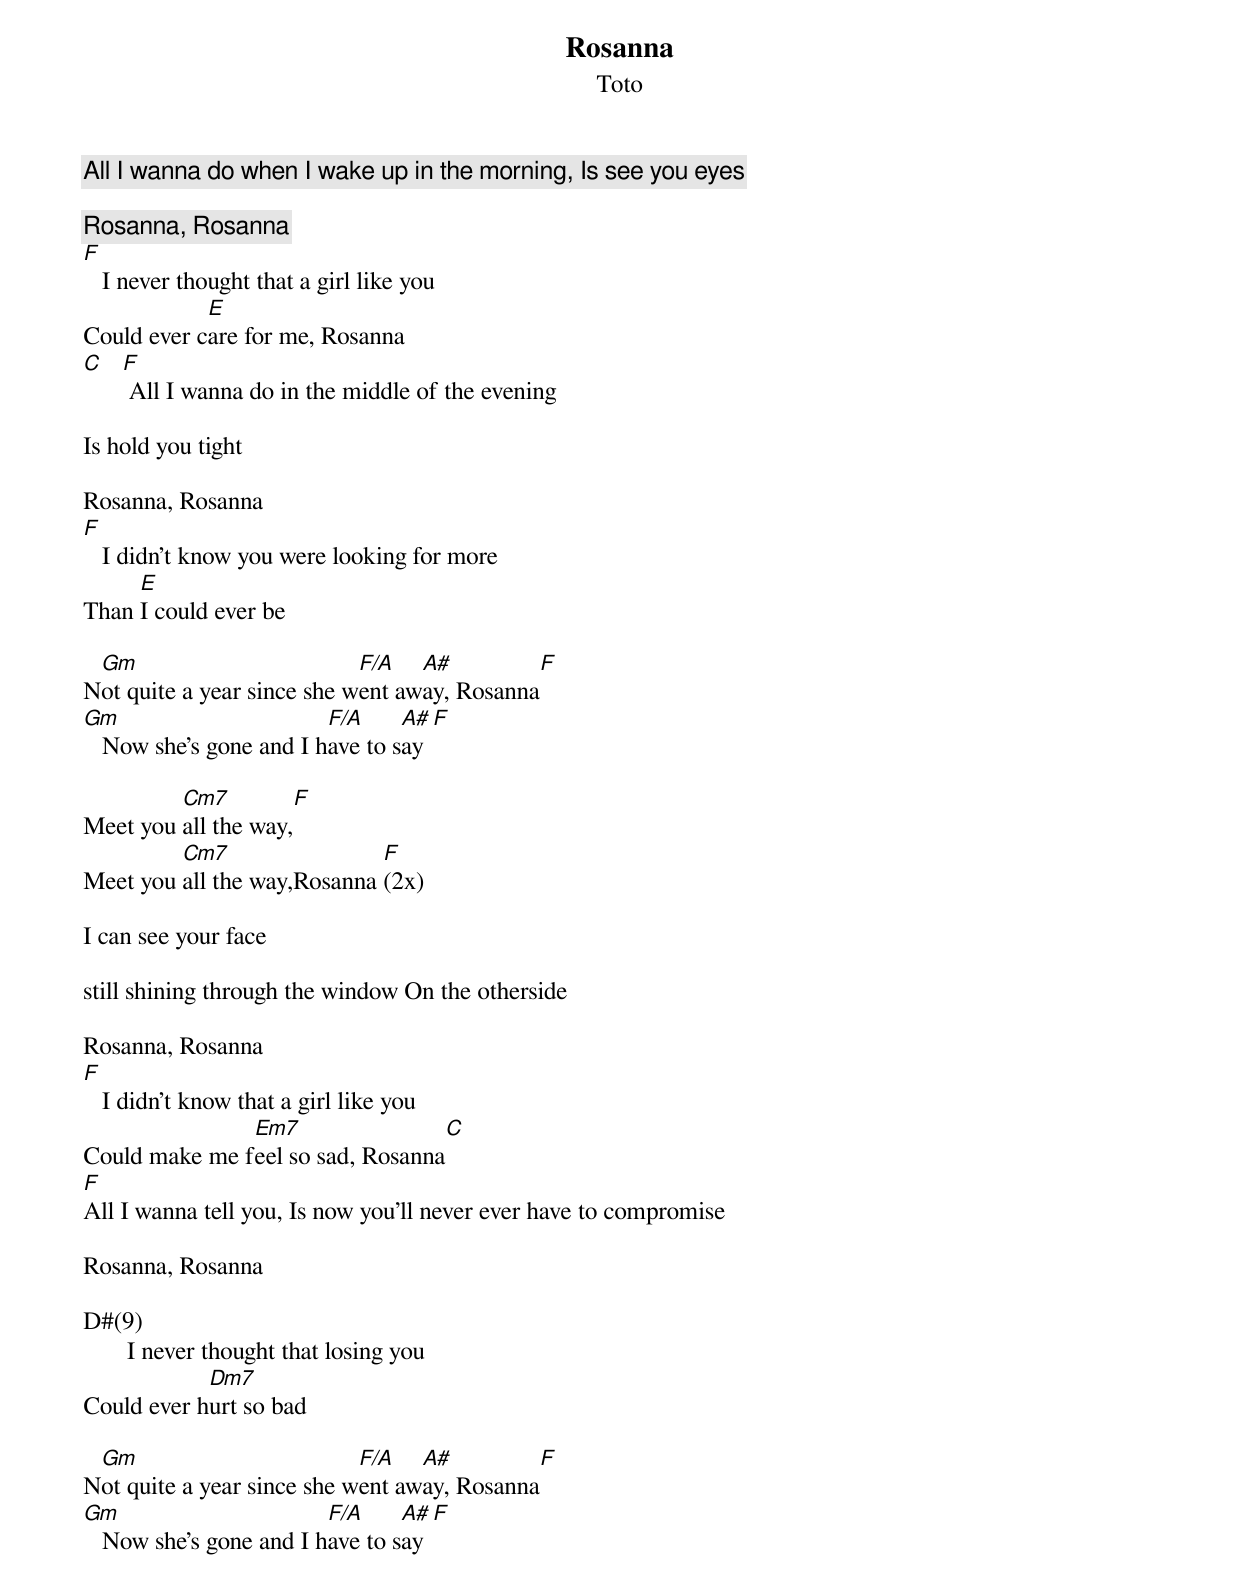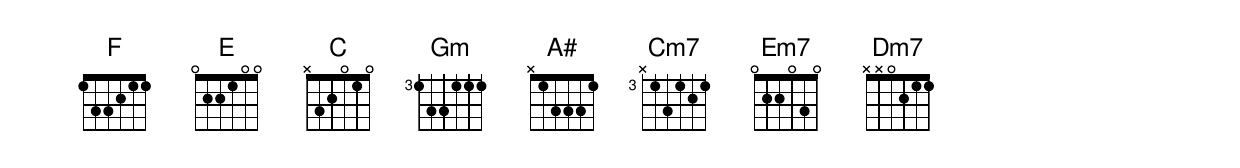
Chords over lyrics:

Rosanna
Toto




All I wanna do when I wake up in the morning, Is see you eyes

Rosanna, Rosanna
F
   I never thought that a girl like you
            E
Could ever care for me, Rosanna
C  F
    All I wanna do in the middle of the evening

Is hold you tight

Rosanna, Rosanna
F
   I didn't know you were looking for more
     E
Than I could ever be

 Gm                         F/A   A#          F
Not quite a year since she went away, Rosanna
Gm                       F/A     A# F
   Now she's gone and I have to say

         Cm7         F
Meet you all the way,
         Cm7                 F
Meet you all the way,Rosanna (2x)

I can see your face

still shining through the window On the otherside

Rosanna, Rosanna
F
   I didn't know that a girl like you
               Em7                 C
Could make me feel so sad, Rosanna
F
All I wanna tell you, Is now you'll never ever have to compromise

Rosanna, Rosanna

D#(9)
       I never thought that losing you
            Dm7
Could ever hurt so bad

 Gm                         F/A   A#          F
Not quite a year since she went away, Rosanna
Gm                       F/A     A# F
   Now she's gone and I have to say
